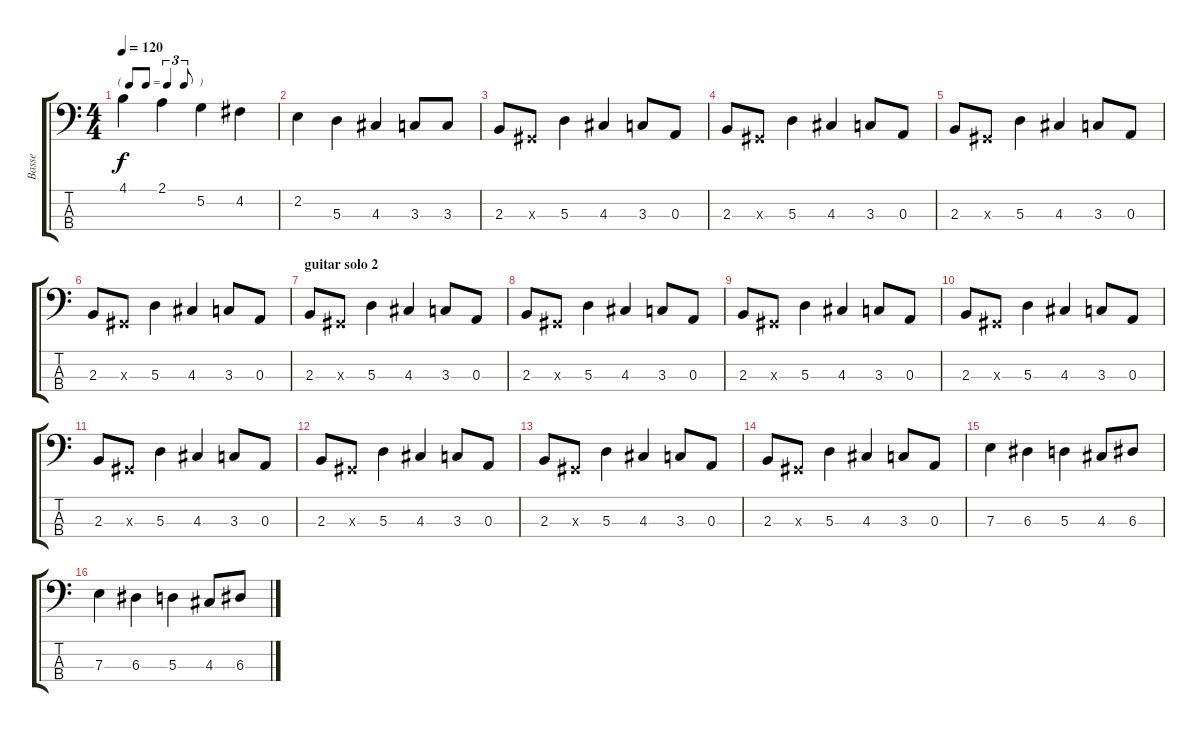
\track ("Basse" "Basse") {instrument electricbassfinger}
\staff {score tabs}
\tuning (G2 D2 A1 E1) {hide}
\ts (4 4)
\tf triplet8th
\tempo 120
\clef f4
\ks c
4.1.4{dy f} 2.1.4 5.2.4 4.2.4 |
2.2.4 5.3.4 4.3.4 3.3.8 3.3.8 |
2.3.8 -1.3{x}.8 5.3.4 4.3.4 3.3.8 0.3.8 |
2.3.8 -1.3{x}.8 5.3.4 4.3.4 3.3.8 0.3.8 |
2.3.8 -1.3{x}.8 5.3.4 4.3.4 3.3.8 0.3.8 |
2.3.8 -1.3{x}.8 5.3.4 4.3.4 3.3.8 0.3.8 |
\section ("" "guitar solo 2")
2.3.8 -1.3{x}.8 5.3.4 4.3.4 3.3.8 0.3.8 |
2.3.8 -1.3{x}.8 5.3.4 4.3.4 3.3.8 0.3.8 |
2.3.8 -1.3{x}.8 5.3.4 4.3.4 3.3.8 0.3.8 |
2.3.8 -1.3{x}.8 5.3.4 4.3.4 3.3.8 0.3.8 |
2.3.8 -1.3{x}.8 5.3.4 4.3.4 3.3.8 0.3.8 |
2.3.8 -1.3{x}.8 5.3.4 4.3.4 3.3.8 0.3.8 |
2.3.8 -1.3{x}.8 5.3.4 4.3.4 3.3.8 0.3.8 |
2.3.8 -1.3{x}.8 5.3.4 4.3.4 3.3.8 0.3.8 |
7.3.4 6.3.4 5.3.4 4.3.8 6.3.8 |
7.3.4 6.3.4 5.3.4 4.3.8 6.3.8
